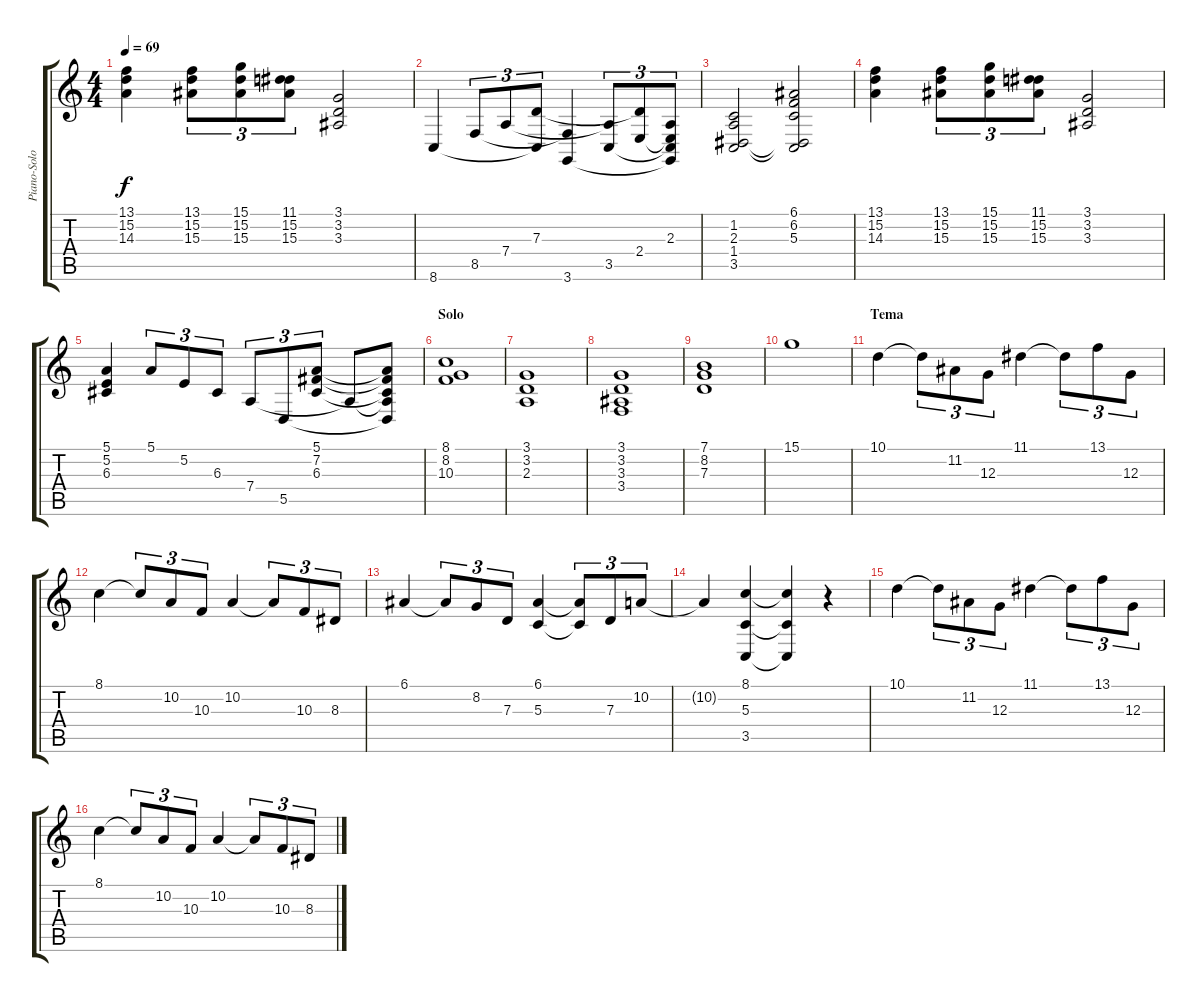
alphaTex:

\track ("Piano-Solo" "Piano-Solo") {instrument acousticgrandpiano}
\staff {score tabs}
\tuning (E4 B3 G3 D3 A2 E2) {hide}
\ts (4 4)
\tempo 69
\clef g2
\ks c
(13.1 15.2 14.3).4{dy f} (13.1 15.2 15.3).8{tu (3 2)} (15.1 15.2 15.3).8{tu (3 2)} (11.1 15.2 15.3).8{tu (3 2)} (3.1 3.2 3.3).2 |
8.6.4 8.5.8{tu (3 2)} 7.4.8{tu (3 2)} (7.3 8.6{t}).8{tu (3 2)} (8.5{t} 3.6).4 (7.4{t} 3.5).8{tu (3 2)} (7.3{t} 2.4).8{tu (3 2)} (2.3 2.4{t} 3.5{t} 3.6{t}).8{tu (3 2)} |
(1.2 2.3 1.4 3.5).2 (6.1 6.2 5.3 1.4{t} 3.5{t}).2 |
(13.1 15.2 14.3).4 (13.1 15.2 15.3).8{tu (3 2)} (15.1 15.2 15.3).8{tu (3 2)} (11.1 15.2 15.3).8{tu (3 2)} (3.1 3.2 3.3).2 |
(5.1 5.2 6.3).4 5.1.8{tu (3 2)} 5.2.8{tu (3 2)} 6.3.8{tu (3 2)} 7.4.8{tu (3 2)} 5.5.8{tu (3 2)} (5.1 7.2 6.3).8{tu (3 2)} 7.4{t}.8 (5.1{t} 7.2{t} 6.3{t} 7.4{t} 5.5{t}).8 |
\section ("" "Solo")
(8.1 8.2 10.3).1 |
(3.1 3.2 2.3).1 |
(3.1 3.2 3.3 3.4).1 |
(7.1 8.2 7.3).1 |
15.1.1 |
\section ("" "Tema")
10.1.4 10.1{t}.8{tu (3 2)} 11.2.8{tu (3 2)} 12.3.8{tu (3 2)} 11.1.4 11.1{t}.8{tu (3 2)} 13.1.8{tu (3 2)} 12.3.8{tu (3 2)} |
8.1.4 8.1{t}.8{tu (3 2)} 10.2.8{tu (3 2)} 10.3.8{tu (3 2)} 10.2.4 10.2{t}.8{tu (3 2)} 10.3.8{tu (3 2)} 8.3.8{tu (3 2)} |
6.1.4 6.1{t}.8{tu (3 2)} 8.2.8{tu (3 2)} 7.3.8{tu (3 2)} (6.1 5.3).4 (6.1{t} 5.3{t}).8{tu (3 2)} 7.3.8{tu (3 2)} 10.2.8{tu (3 2)} |
10.2{t}.4 (8.1 5.3 3.5).4 (8.1{t} 5.3{t} 3.5{t}).4 r.4 |
10.1.4 10.1{t}.8{tu (3 2)} 11.2.8{tu (3 2)} 12.3.8{tu (3 2)} 11.1.4 11.1{t}.8{tu (3 2)} 13.1.8{tu (3 2)} 12.3.8{tu (3 2)} |
8.1.4 8.1{t}.8{tu (3 2)} 10.2.8{tu (3 2)} 10.3.8{tu (3 2)} 10.2.4 10.2{t}.8{tu (3 2)} 10.3.8{tu (3 2)} 8.3.8{tu (3 2)}
